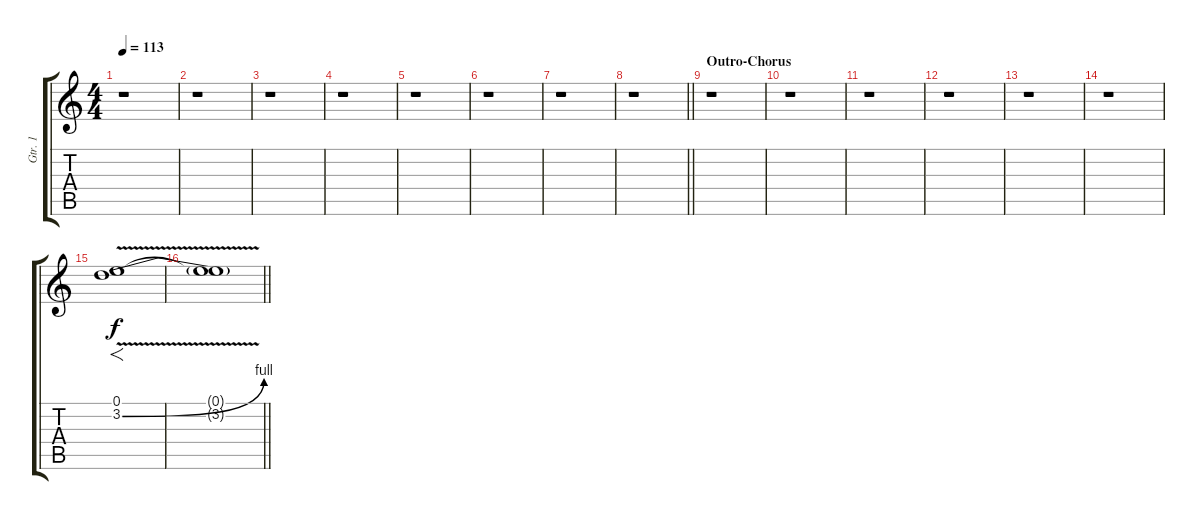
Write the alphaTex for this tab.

\track ("Gtr. 1" "Gtr. 1") {instrument overdrivenguitar}
\staff {score tabs}
\tuning (E4 B3 G3 D3 A2 E2) {hide}
\ts (4 4)
\tempo 113
\clef g2
\ks c
r.1{dy f} |
r.1 |
r.1 |
r.1 |
r.1 |
r.1 |
r.1 |
\barLineRight lightlight
r.1 |
\section ("" "Outro-Chorus")
r.1 |
r.1 |
r.1 |
r.1 |
r.1 |
r.1 |
(0.1{v} 3.2{be (bend 0 0 60 4) v}).1{f} |
\barLineRight lightlight
(0.1{t} 3.2{t}).1
